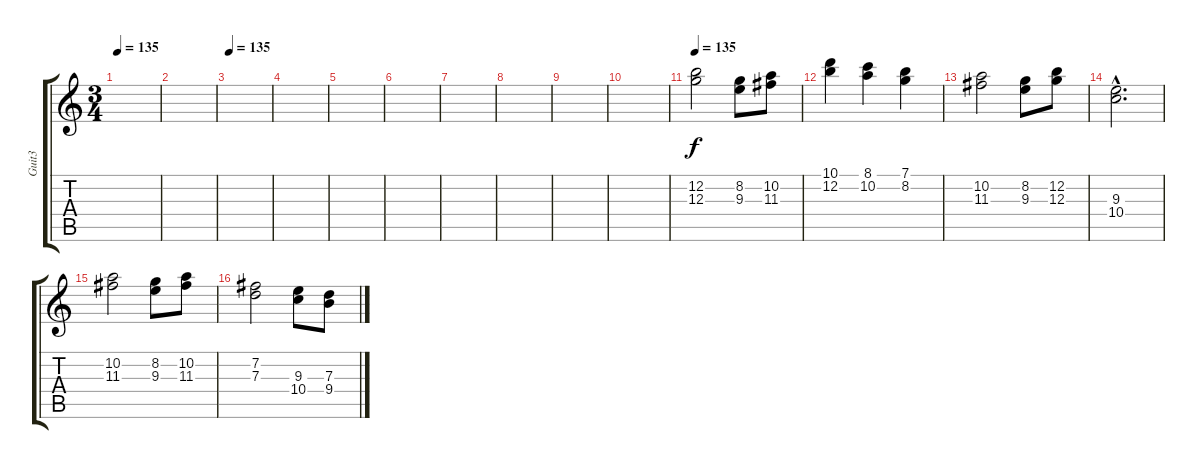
\track ("Guit3" "Guit3") {instrument overdrivenguitar}
\staff {score tabs}
\tuning (E4 B3 G3 D3 A2 E2) {hide}
\ts (3 4)
\tempo 135
\clef g2
\ks c
|
|
\tempo 135
|
|
|
|
|
|
|
|
\tempo 135
(12.2 12.3).2{volume 16 instrument acousticguitarsteel} (8.2 9.3).8 (10.2 11.3).8 |
(10.1 12.2).4 (8.1 10.2).4 (7.1 8.2).4 |
(10.2 11.3).2 (8.2 9.3).8 (12.2 12.3).8 |
(9.3{hac} 10.4{hac}).2{d} |
(10.2 11.3).2 (8.2 9.3).8 (10.2 11.3).8 |
(7.2 7.3).2 (9.3 10.4).8 (7.3 9.4).8
